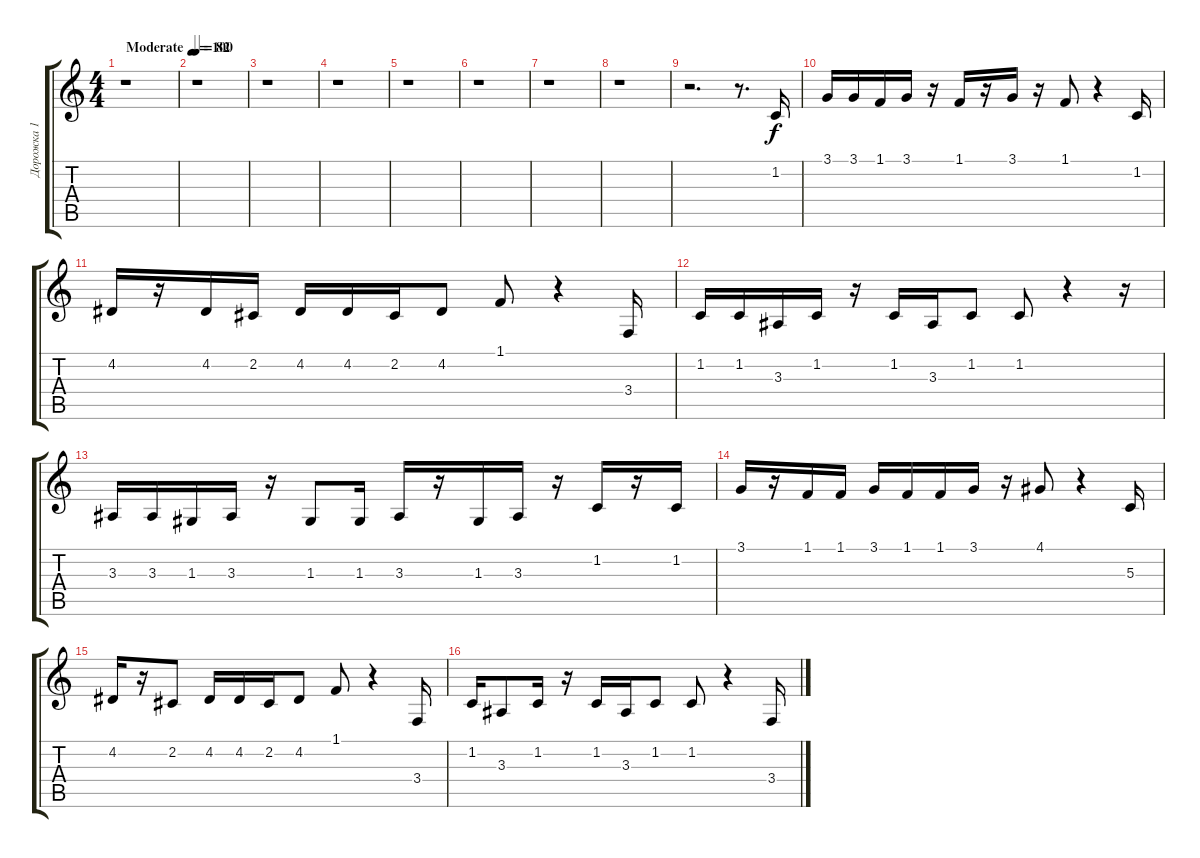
\track ("Дорожка 1" "Дорожка 1") {instrument lead1square}
\staff {score tabs}
\tuning (E4 B3 G3 D3 A2 E2) {hide}
\ts (4 4)
\tempo (100 "Moderate")
\clef g2
\ks c
r.1{dy f instrument lead1square} |
\tempo 82
r.1 |
r.1 |
r.1 |
r.1 |
r.1 |
r.1 |
r.1 |
r.2{d} r.8{d} 1.2.16 |
3.1.16 3.1.16 1.1.16 3.1.16 r.16 1.1.16 r.16 3.1.16 r.16 1.1.8 r.4 1.2.16 |
4.2.16 r.16 4.2.16 2.2.16 4.2.16 4.2.16 2.2.16 4.2.8 1.1.8 r.4 3.4.16 |
1.2.16 1.2.16 3.3.16 1.2.16 r.16 1.2.16 3.3.16 1.2.8 1.2.8 r.4 r.16 |
3.3.16 3.3.16 1.3.16 3.3.16 r.16 1.3.8 1.3.16 3.3.16 r.16 1.3.16 3.3.16 r.16 1.2.16 r.16 1.2.16 |
3.1.16 r.16 1.1.16 1.1.16 3.1.16 1.1.16 1.1.16 3.1.16 r.16 4.1.8 r.4 5.3.16 |
4.2.16 r.16 2.2.8 4.2.16 4.2.16 2.2.16 4.2.8 1.1.8 r.4 3.4.16 |
1.2.16 3.3.8 1.2.16 r.16 1.2.16 3.3.16 1.2.8 1.2.8 r.4 3.4.16
